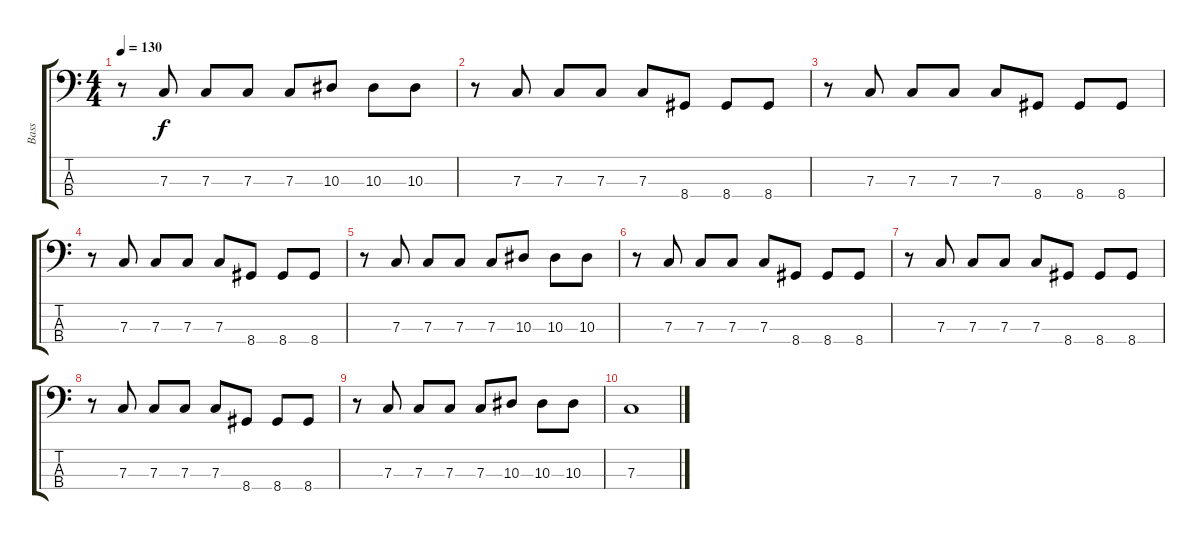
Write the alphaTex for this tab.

\track ("Bass" "Bass") {instrument electricbassfinger}
\staff {score tabs}
\tuning (Eb2 Bb1 F1 C1) {hide}
\ts (4 4)
\tempo 130
\clef f4
\ks c
r.8{dy f} 7.3.8 7.3.8 7.3.8 7.3.8 10.3.8 10.3.8 10.3.8 |
r.8 7.3.8 7.3.8 7.3.8 7.3.8 8.4.8 8.4.8 8.4.8 |
r.8 7.3.8 7.3.8 7.3.8 7.3.8 8.4.8 8.4.8 8.4.8 |
r.8 7.3.8 7.3.8 7.3.8 7.3.8 8.4.8 8.4.8 8.4.8 |
r.8 7.3.8 7.3.8 7.3.8 7.3.8 10.3.8 10.3.8 10.3.8 |
r.8 7.3.8 7.3.8 7.3.8 7.3.8 8.4.8 8.4.8 8.4.8 |
r.8 7.3.8 7.3.8 7.3.8 7.3.8 8.4.8 8.4.8 8.4.8 |
r.8 7.3.8 7.3.8 7.3.8 7.3.8 8.4.8 8.4.8 8.4.8 |
r.8 7.3.8 7.3.8 7.3.8 7.3.8 10.3.8 10.3.8 10.3.8 |
7.3.1
